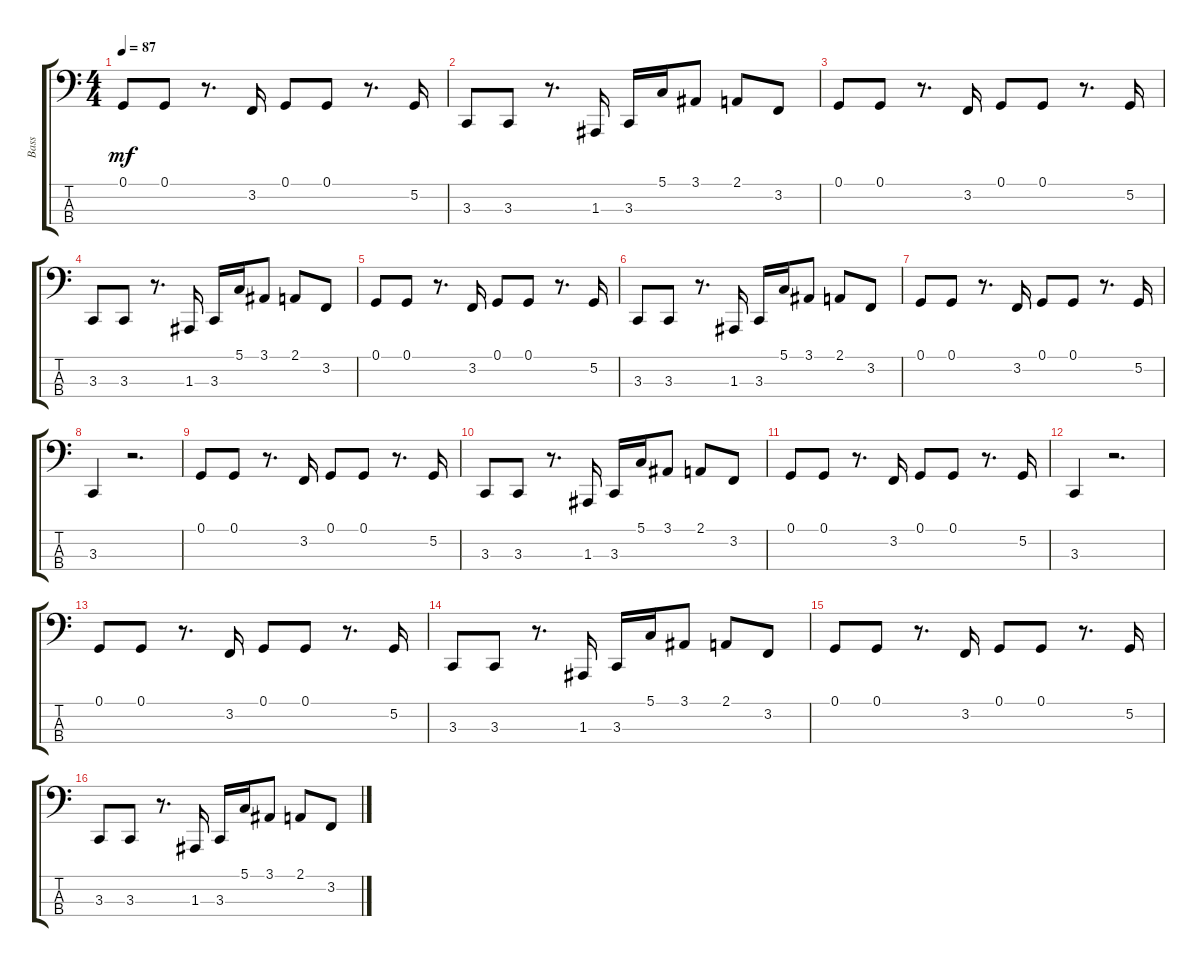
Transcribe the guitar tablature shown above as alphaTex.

\track ("Bass" "Bass") {instrument choiraahs}
\staff {score tabs}
\tuning (G2 D2 A1 E1) {hide}
\ts (4 4)
\tempo 87
\clef f4
\ks aminor
0.1.8{dy mf} 0.1.8 r.8{d} 3.2.16 0.1.8 0.1.8 r.8{d} 5.2.16 |
3.3.8 3.3.8 r.8{d} 1.3.16 3.3.16 5.1.16 3.1.8 2.1.8 3.2.8 |
0.1.8 0.1.8 r.8{d} 3.2.16 0.1.8 0.1.8 r.8{d} 5.2.16 |
3.3.8 3.3.8 r.8{d} 1.3.16 3.3.16 5.1.16 3.1.8 2.1.8 3.2.8 |
0.1.8 0.1.8 r.8{d} 3.2.16 0.1.8 0.1.8 r.8{d} 5.2.16 |
3.3.8 3.3.8 r.8{d} 1.3.16 3.3.16 5.1.16 3.1.8 2.1.8 3.2.8 |
0.1.8 0.1.8 r.8{d} 3.2.16 0.1.8 0.1.8 r.8{d} 5.2.16 |
3.3.4 r.2{d} |
0.1.8 0.1.8 r.8{d} 3.2.16 0.1.8 0.1.8 r.8{d} 5.2.16 |
3.3.8 3.3.8 r.8{d} 1.3.16 3.3.16 5.1.16 3.1.8 2.1.8 3.2.8 |
0.1.8 0.1.8 r.8{d} 3.2.16 0.1.8 0.1.8 r.8{d} 5.2.16 |
3.3.4 r.2{d} |
0.1.8 0.1.8 r.8{d} 3.2.16 0.1.8 0.1.8 r.8{d} 5.2.16 |
3.3.8 3.3.8 r.8{d} 1.3.16 3.3.16 5.1.16 3.1.8 2.1.8 3.2.8 |
0.1.8 0.1.8 r.8{d} 3.2.16 0.1.8 0.1.8 r.8{d} 5.2.16 |
3.3.8 3.3.8 r.8{d} 1.3.16 3.3.16 5.1.16 3.1.8 2.1.8 3.2.8
